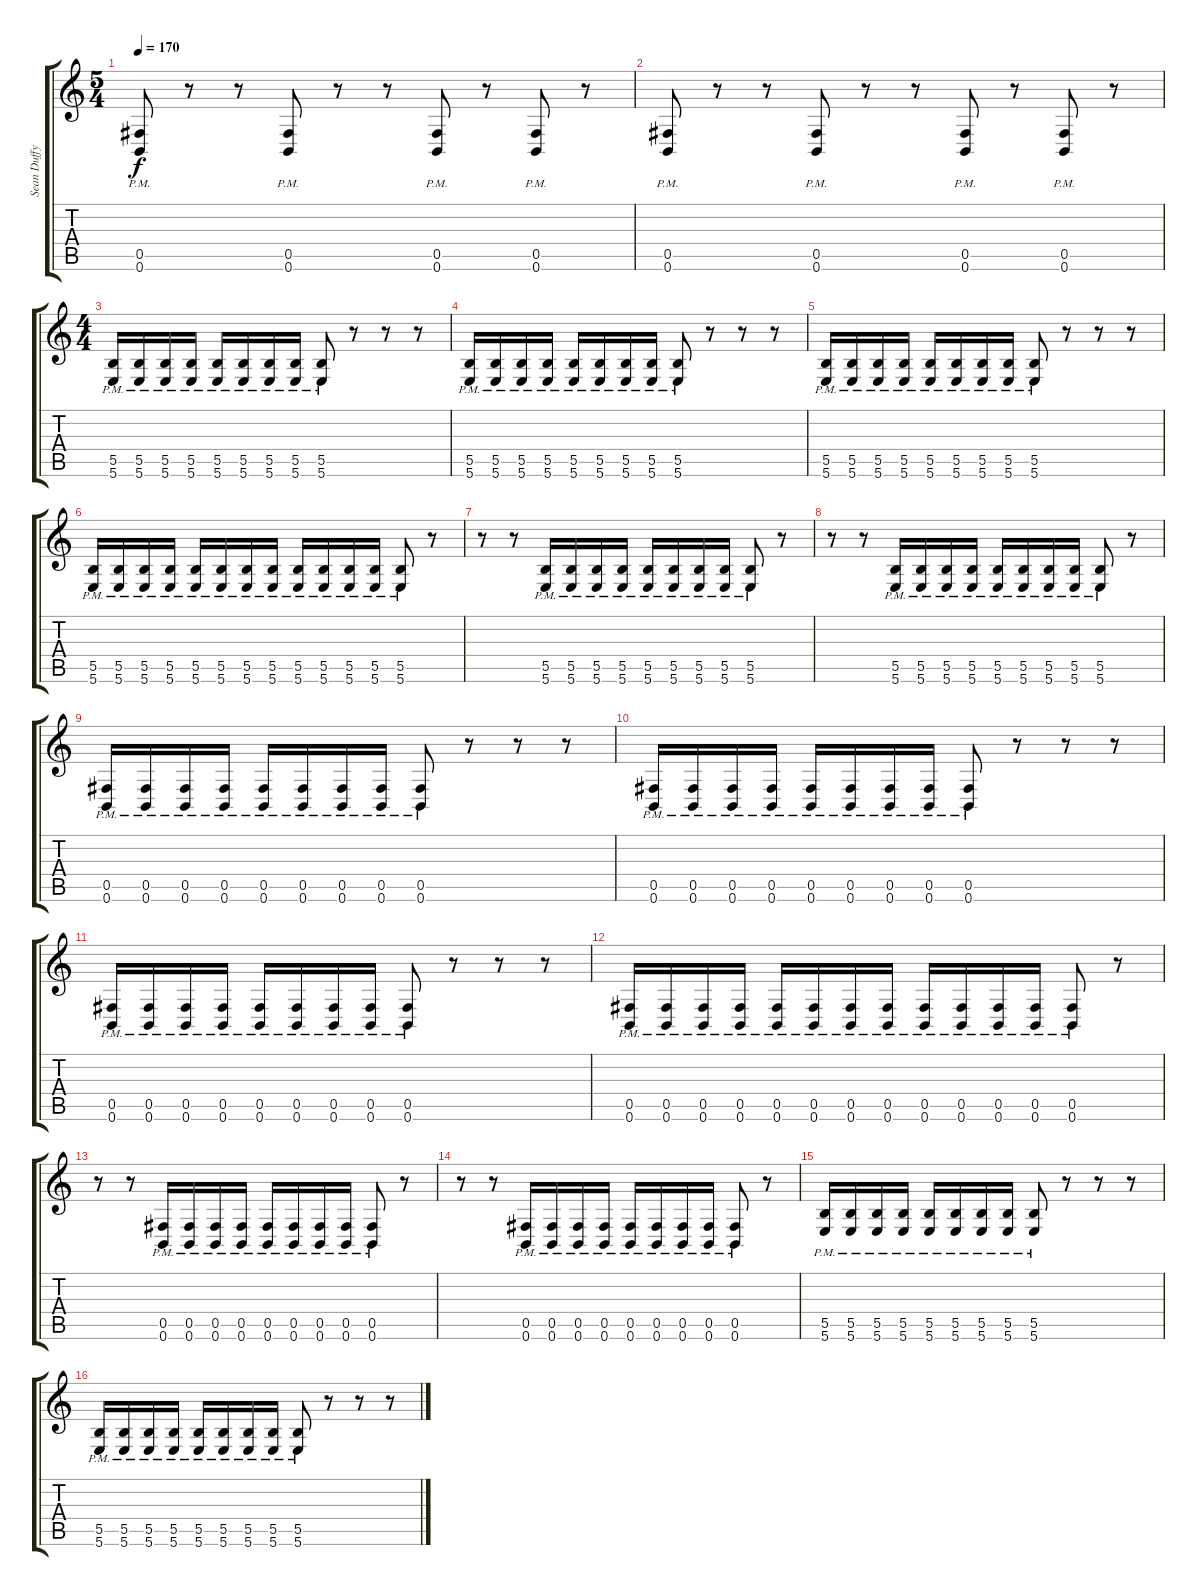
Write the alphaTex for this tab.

\track ("Sean Duffy" "Sean Duffy") {instrument distortionguitar}
\staff {score tabs}
\tuning (Db4 Ab3 E3 B2 Gb2 B1) {hide}
\ts (5 4)
\tempo 170
\clef g2
\ks c
(0.5{pm} 0.6{pm}).8{dy f} r.8 r.8 (0.5{pm} 0.6{pm}).8 r.8 r.8 (0.5{pm} 0.6{pm}).8 r.8 (0.5{pm} 0.6{pm}).8 r.8 |
(0.5{pm} 0.6{pm}).8 r.8 r.8 (0.5{pm} 0.6{pm}).8 r.8 r.8 (0.5{pm} 0.6{pm}).8 r.8 (0.5{pm} 0.6{pm}).8 r.8 |
\ts (4 4)
(5.5{pm} 5.6{pm}).16 (5.5{pm} 5.6{pm}).16 (5.5{pm} 5.6{pm}).16 (5.5{pm} 5.6{pm}).16 (5.5{pm} 5.6{pm}).16 (5.5{pm} 5.6{pm}).16 (5.5{pm} 5.6{pm}).16 (5.5{pm} 5.6{pm}).16 (5.5{pm} 5.6{pm}).8 r.8 r.8 r.8 |
(5.5{pm} 5.6{pm}).16 (5.5{pm} 5.6{pm}).16 (5.5{pm} 5.6{pm}).16 (5.5{pm} 5.6{pm}).16 (5.5{pm} 5.6{pm}).16 (5.5{pm} 5.6{pm}).16 (5.5{pm} 5.6{pm}).16 (5.5{pm} 5.6{pm}).16 (5.5{pm} 5.6{pm}).8 r.8 r.8 r.8 |
(5.5{pm} 5.6{pm}).16 (5.5{pm} 5.6{pm}).16 (5.5{pm} 5.6{pm}).16 (5.5{pm} 5.6{pm}).16 (5.5{pm} 5.6{pm}).16 (5.5{pm} 5.6{pm}).16 (5.5{pm} 5.6{pm}).16 (5.5{pm} 5.6{pm}).16 (5.5{pm} 5.6{pm}).8 r.8 r.8 r.8 |
(5.5{pm} 5.6{pm}).16 (5.5{pm} 5.6{pm}).16 (5.5{pm} 5.6{pm}).16 (5.5{pm} 5.6{pm}).16 (5.5{pm} 5.6{pm}).16 (5.5{pm} 5.6{pm}).16 (5.5{pm} 5.6{pm}).16 (5.5{pm} 5.6{pm}).16 (5.5{pm} 5.6{pm}).16 (5.5{pm} 5.6{pm}).16 (5.5{pm} 5.6{pm}).16 (5.5{pm} 5.6{pm}).16 (5.5{pm} 5.6{pm}).8 r.8 |
r.8 r.8 (5.5{pm} 5.6{pm}).16 (5.5{pm} 5.6{pm}).16 (5.5{pm} 5.6{pm}).16 (5.5{pm} 5.6{pm}).16 (5.5{pm} 5.6{pm}).16 (5.5{pm} 5.6{pm}).16 (5.5{pm} 5.6{pm}).16 (5.5{pm} 5.6{pm}).16 (5.5{pm} 5.6{pm}).8 r.8 |
r.8 r.8 (5.5{pm} 5.6{pm}).16 (5.5{pm} 5.6{pm}).16 (5.5{pm} 5.6{pm}).16 (5.5{pm} 5.6{pm}).16 (5.5{pm} 5.6{pm}).16 (5.5{pm} 5.6{pm}).16 (5.5{pm} 5.6{pm}).16 (5.5{pm} 5.6{pm}).16 (5.5{pm} 5.6{pm}).8 r.8 |
(0.5{pm} 0.6{pm}).16 (0.5{pm} 0.6{pm}).16 (0.5{pm} 0.6{pm}).16 (0.5{pm} 0.6{pm}).16 (0.5{pm} 0.6{pm}).16 (0.5{pm} 0.6{pm}).16 (0.5{pm} 0.6{pm}).16 (0.5{pm} 0.6{pm}).16 (0.5{pm} 0.6{pm}).8 r.8 r.8 r.8 |
(0.5{pm} 0.6{pm}).16 (0.5{pm} 0.6{pm}).16 (0.5{pm} 0.6{pm}).16 (0.5{pm} 0.6{pm}).16 (0.5{pm} 0.6{pm}).16 (0.5{pm} 0.6{pm}).16 (0.5{pm} 0.6{pm}).16 (0.5{pm} 0.6{pm}).16 (0.5{pm} 0.6{pm}).8 r.8 r.8 r.8 |
(0.5{pm} 0.6{pm}).16 (0.5{pm} 0.6{pm}).16 (0.5{pm} 0.6{pm}).16 (0.5{pm} 0.6{pm}).16 (0.5{pm} 0.6{pm}).16 (0.5{pm} 0.6{pm}).16 (0.5{pm} 0.6{pm}).16 (0.5{pm} 0.6{pm}).16 (0.5{pm} 0.6{pm}).8 r.8 r.8 r.8 |
(0.5{pm} 0.6{pm}).16 (0.5{pm} 0.6{pm}).16 (0.5{pm} 0.6{pm}).16 (0.5{pm} 0.6{pm}).16 (0.5{pm} 0.6{pm}).16 (0.5{pm} 0.6{pm}).16 (0.5{pm} 0.6{pm}).16 (0.5{pm} 0.6{pm}).16 (0.5{pm} 0.6{pm}).16 (0.5{pm} 0.6{pm}).16 (0.5{pm} 0.6{pm}).16 (0.5{pm} 0.6{pm}).16 (0.5{pm} 0.6{pm}).8 r.8 |
r.8 r.8 (0.5{pm} 0.6{pm}).16 (0.5{pm} 0.6{pm}).16 (0.5{pm} 0.6{pm}).16 (0.5{pm} 0.6{pm}).16 (0.5{pm} 0.6{pm}).16 (0.5{pm} 0.6{pm}).16 (0.5{pm} 0.6{pm}).16 (0.5{pm} 0.6{pm}).16 (0.5{pm} 0.6{pm}).8 r.8 |
r.8 r.8 (0.5{pm} 0.6{pm}).16 (0.5{pm} 0.6{pm}).16 (0.5{pm} 0.6{pm}).16 (0.5{pm} 0.6{pm}).16 (0.5{pm} 0.6{pm}).16 (0.5{pm} 0.6{pm}).16 (0.5{pm} 0.6{pm}).16 (0.5{pm} 0.6{pm}).16 (0.5{pm} 0.6{pm}).8 r.8 |
(5.5{pm} 5.6{pm}).16 (5.5{pm} 5.6{pm}).16 (5.5{pm} 5.6{pm}).16 (5.5{pm} 5.6{pm}).16 (5.5{pm} 5.6{pm}).16 (5.5{pm} 5.6{pm}).16 (5.5{pm} 5.6{pm}).16 (5.5{pm} 5.6{pm}).16 (5.5{pm} 5.6{pm}).8 r.8 r.8 r.8 |
(5.5{pm} 5.6{pm}).16 (5.5{pm} 5.6{pm}).16 (5.5{pm} 5.6{pm}).16 (5.5{pm} 5.6{pm}).16 (5.5{pm} 5.6{pm}).16 (5.5{pm} 5.6{pm}).16 (5.5{pm} 5.6{pm}).16 (5.5{pm} 5.6{pm}).16 (5.5{pm} 5.6{pm}).8 r.8 r.8 r.8
